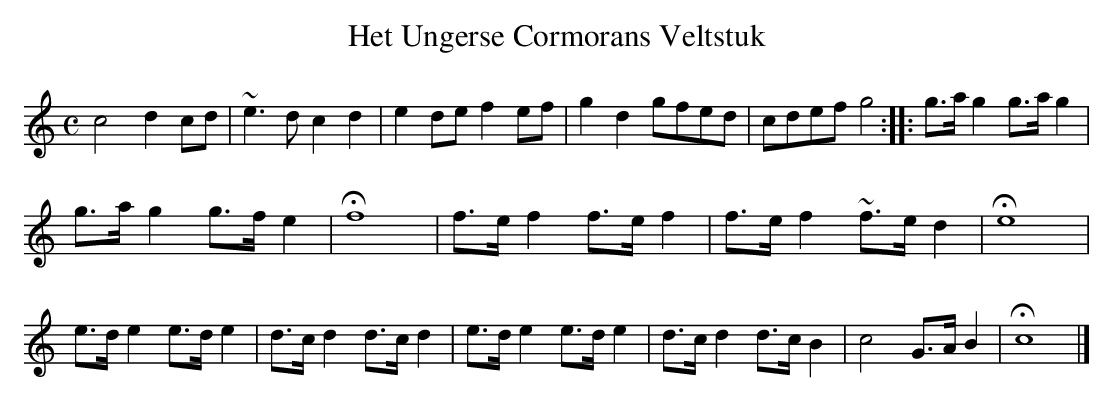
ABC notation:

X:1
T:Het Ungerse Cormorans Veltstuk
M:C
K:Cmaj
c4d2cd|~e3dc2d2|e2def2ef|g2d2gfed|cdefg4:||:g>ag2g>ag2|
g>ag2g>fe2|!fermata!f8|f>ef2f>ef2|f>ef2~f>ed2|!fermata!e8|
e>de2e>de2|d>cd2d>cd2|e>de2e>de2|d>cd2d>cB2|c4G>AB2|!fermata!c8|]
